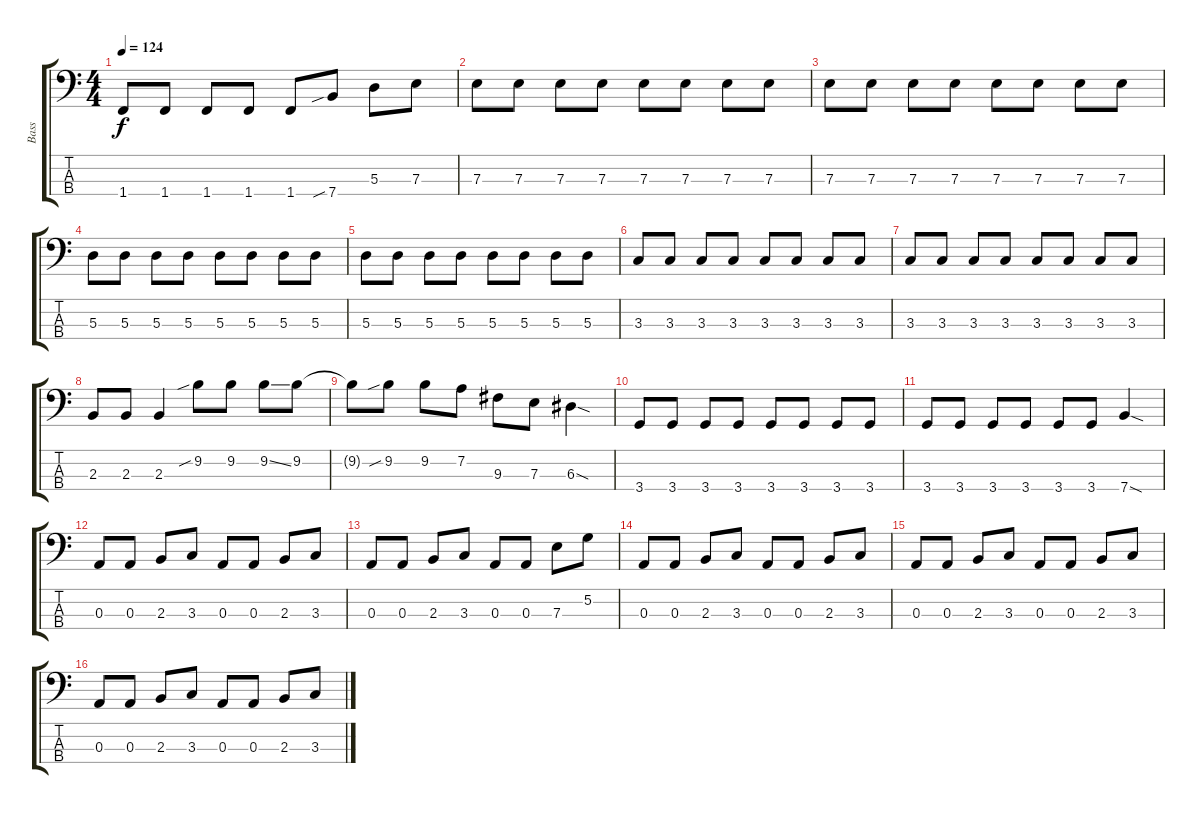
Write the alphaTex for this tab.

\track ("Bass" "Bass") {instrument electricbasspick}
\staff {score tabs}
\tuning (G2 D2 A1 E1) {hide}
\ts (4 4)
\tempo 124
\clef f4
\ks c
1.4.8{dy f} 1.4.8 1.4.8 1.4.8 1.4.8 7.4{sib}.8 5.3.8 7.3.8 |
7.3.8 7.3.8 7.3.8 7.3.8 7.3.8 7.3.8 7.3.8 7.3.8 |
7.3.8 7.3.8 7.3.8 7.3.8 7.3.8 7.3.8 7.3.8 7.3.8 |
5.3.8 5.3.8 5.3.8 5.3.8 5.3.8 5.3.8 5.3.8 5.3.8 |
5.3.8 5.3.8 5.3.8 5.3.8 5.3.8 5.3.8 5.3.8 5.3.8 |
3.3.8 3.3.8 3.3.8 3.3.8 3.3.8 3.3.8 3.3.8 3.3.8 |
3.3.8 3.3.8 3.3.8 3.3.8 3.3.8 3.3.8 3.3.8 3.3.8 |
2.3.8 2.3.8 2.3.4 9.2{sib}.8 9.2.8 9.2{ss}.8 9.2.8 |
9.2{t}.8 9.2{sib}.8 9.2.8 7.2.8 9.3.8 7.3.8 6.3{sod}.4 |
3.4.8 3.4.8 3.4.8 3.4.8 3.4.8 3.4.8 3.4.8 3.4.8 |
3.4.8 3.4.8 3.4.8 3.4.8 3.4.8 3.4.8 7.4{sod}.4 |
0.3.8 0.3.8 2.3.8 3.3.8 0.3.8 0.3.8 2.3.8 3.3.8 |
0.3.8 0.3.8 2.3.8 3.3.8 0.3.8 0.3.8 7.3.8 5.2.8 |
0.3.8 0.3.8 2.3.8 3.3.8 0.3.8 0.3.8 2.3.8 3.3.8 |
0.3.8 0.3.8 2.3.8 3.3.8 0.3.8 0.3.8 2.3.8 3.3.8 |
0.3.8 0.3.8 2.3.8 3.3.8 0.3.8 0.3.8 2.3.8 3.3.8
